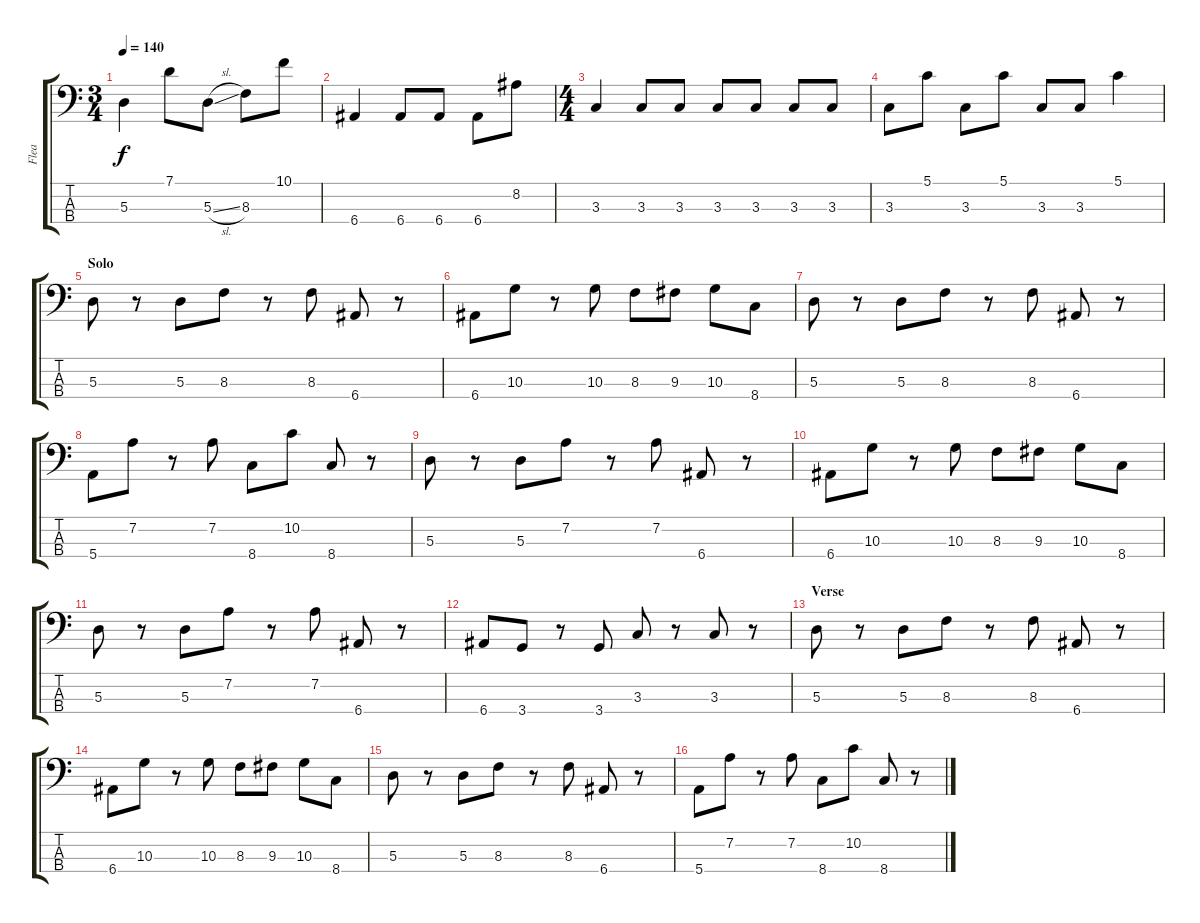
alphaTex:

\track ("Flea" "Flea") {instrument electricbassfinger}
\staff {score tabs}
\tuning (G2 D2 A1 E1) {hide}
\ts (3 4)
\tempo 140
\clef f4
\ks c
5.3.4{dy f} 7.1.8 5.3{sl}.8 8.3.8 10.1.8 |
6.4.4 6.4.8 6.4.8 6.4.8 8.2.8 |
\ts (4 4)
3.3.4 3.3.8 3.3.8 3.3.8 3.3.8 3.3.8 3.3.8 |
3.3.8 5.1.8 3.3.8 5.1.8 3.3.8 3.3.8 5.1.4 |
\section ("" "Solo")
5.3.8 r.8 5.3.8 8.3.8 r.8 8.3.8 6.4.8 r.8 |
6.4.8 10.3.8 r.8 10.3.8 8.3.8 9.3.8 10.3.8 8.4.8 |
5.3.8 r.8 5.3.8 8.3.8 r.8 8.3.8 6.4.8 r.8 |
5.4.8 7.2.8 r.8 7.2.8 8.4.8 10.2.8 8.4.8 r.8 |
5.3.8 r.8 5.3.8 7.2.8 r.8 7.2.8 6.4.8 r.8 |
6.4.8 10.3.8 r.8 10.3.8 8.3.8 9.3.8 10.3.8 8.4.8 |
5.3.8 r.8 5.3.8 7.2.8 r.8 7.2.8 6.4.8 r.8 |
6.4.8 3.4.8 r.8 3.4.8 3.3.8 r.8 3.3.8 r.8 |
\section ("" "Verse")
5.3.8 r.8 5.3.8 8.3.8 r.8 8.3.8 6.4.8 r.8 |
6.4.8 10.3.8 r.8 10.3.8 8.3.8 9.3.8 10.3.8 8.4.8 |
5.3.8 r.8 5.3.8 8.3.8 r.8 8.3.8 6.4.8 r.8 |
5.4.8 7.2.8 r.8 7.2.8 8.4.8 10.2.8 8.4.8 r.8
